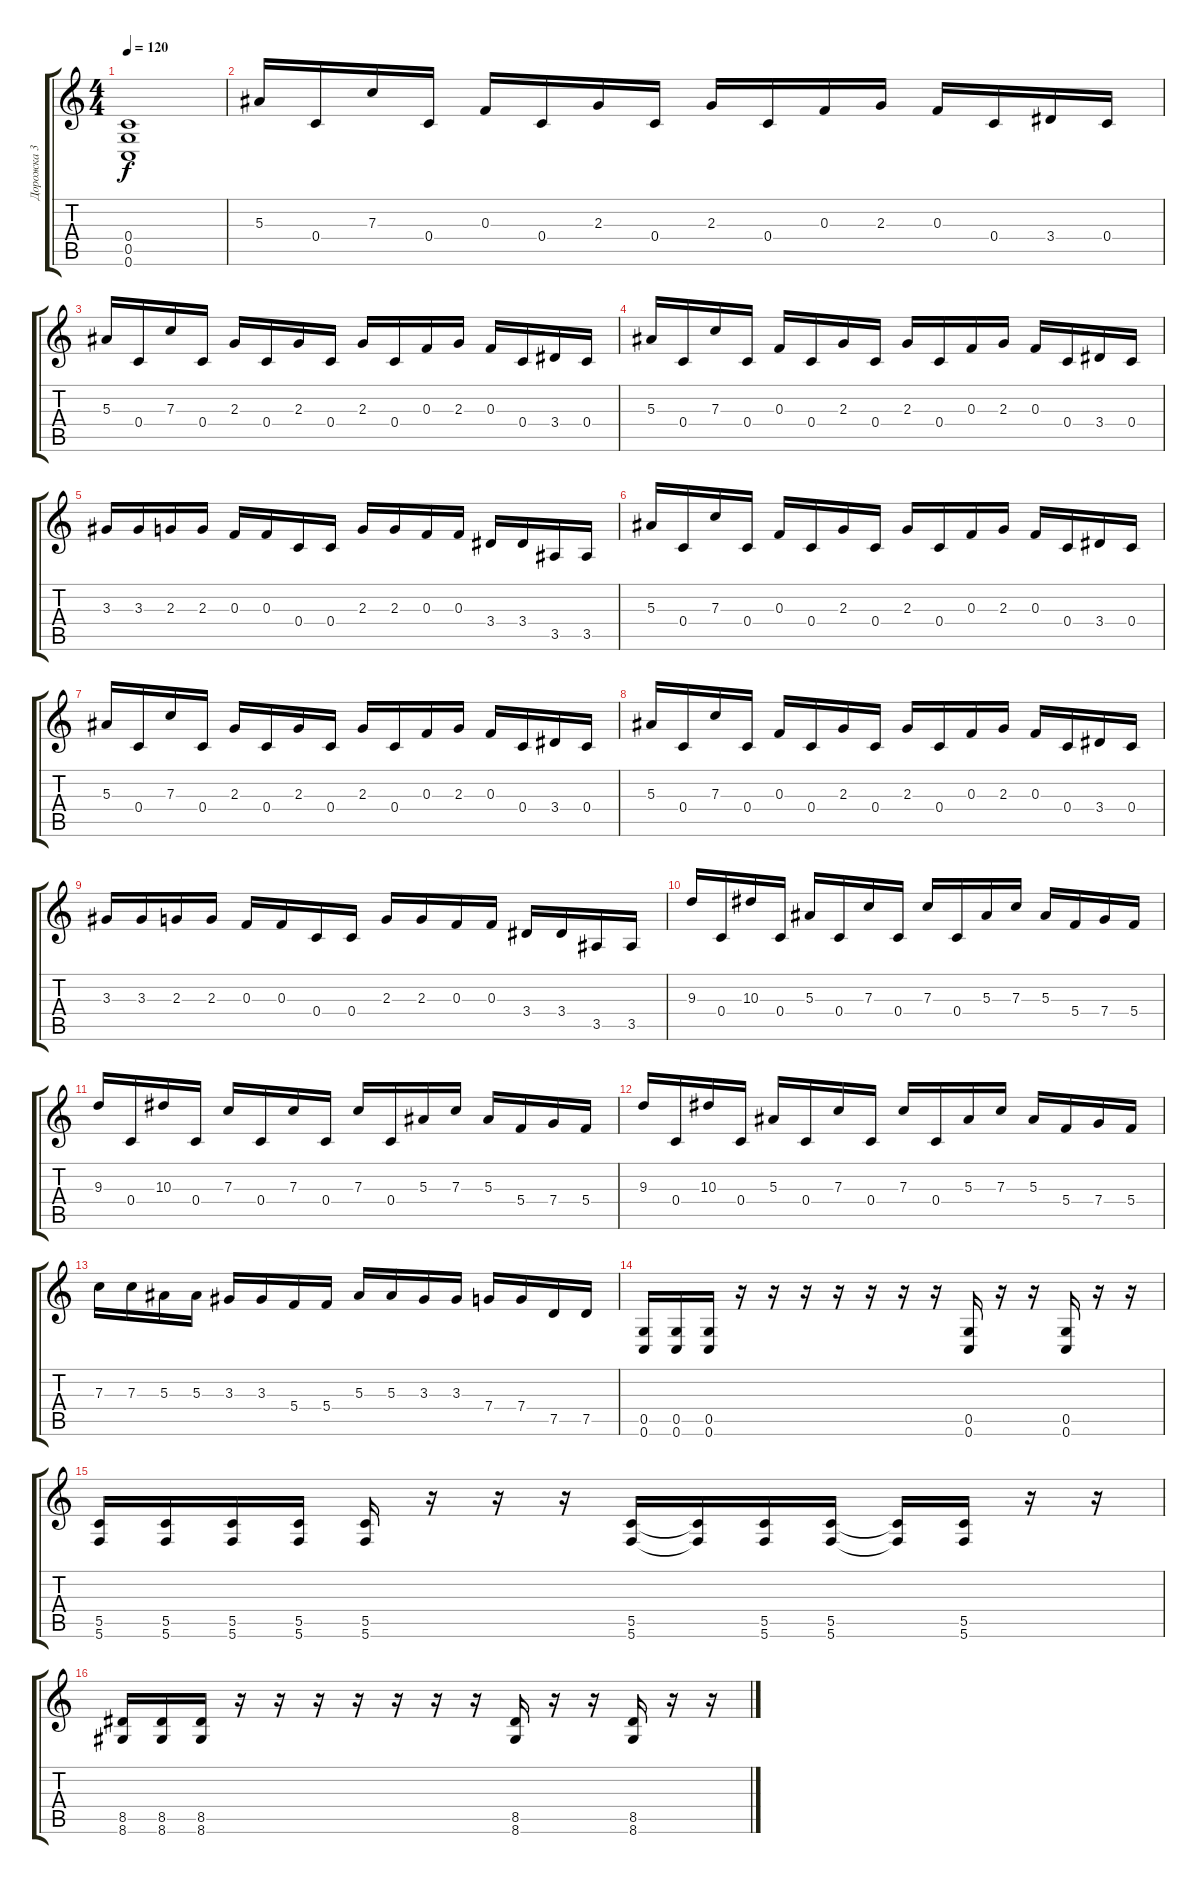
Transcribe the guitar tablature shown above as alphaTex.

\track ("Дорожка 3" "Дорожка 3") {instrument distortionguitar}
\staff {score tabs}
\tuning (D4 A3 F3 C3 G2 C2) {hide}
\ts (4 4)
\tempo 120
\clef g2
\ks c
(0.4 0.5 0.6).1{dy f} |
5.3.16 0.4.16 7.3.16 0.4.16 0.3.16 0.4.16 2.3.16 0.4.16 2.3.16 0.4.16 0.3.16 2.3.16 0.3.16 0.4.16 3.4.16 0.4.16 |
5.3.16 0.4.16 7.3.16 0.4.16 2.3.16 0.4.16 2.3.16 0.4.16 2.3.16 0.4.16 0.3.16 2.3.16 0.3.16 0.4.16 3.4.16 0.4.16 |
5.3.16 0.4.16 7.3.16 0.4.16 0.3.16 0.4.16 2.3.16 0.4.16 2.3.16 0.4.16 0.3.16 2.3.16 0.3.16 0.4.16 3.4.16 0.4.16 |
3.3.16 3.3.16 2.3.16 2.3.16 0.3.16 0.3.16 0.4.16 0.4.16 2.3.16 2.3.16 0.3.16 0.3.16 3.4.16 3.4.16 3.5.16 3.5.16 |
5.3.16 0.4.16 7.3.16 0.4.16 0.3.16 0.4.16 2.3.16 0.4.16 2.3.16 0.4.16 0.3.16 2.3.16 0.3.16 0.4.16 3.4.16 0.4.16 |
5.3.16 0.4.16 7.3.16 0.4.16 2.3.16 0.4.16 2.3.16 0.4.16 2.3.16 0.4.16 0.3.16 2.3.16 0.3.16 0.4.16 3.4.16 0.4.16 |
5.3.16 0.4.16 7.3.16 0.4.16 0.3.16 0.4.16 2.3.16 0.4.16 2.3.16 0.4.16 0.3.16 2.3.16 0.3.16 0.4.16 3.4.16 0.4.16 |
3.3.16 3.3.16 2.3.16 2.3.16 0.3.16 0.3.16 0.4.16 0.4.16 2.3.16 2.3.16 0.3.16 0.3.16 3.4.16 3.4.16 3.5.16 3.5.16 |
9.3.16 0.4.16 10.3.16 0.4.16 5.3.16 0.4.16 7.3.16 0.4.16 7.3.16 0.4.16 5.3.16 7.3.16 5.3.16 5.4.16 7.4.16 5.4.16 |
9.3.16 0.4.16 10.3.16 0.4.16 7.3.16 0.4.16 7.3.16 0.4.16 7.3.16 0.4.16 5.3.16 7.3.16 5.3.16 5.4.16 7.4.16 5.4.16 |
9.3.16 0.4.16 10.3.16 0.4.16 5.3.16 0.4.16 7.3.16 0.4.16 7.3.16 0.4.16 5.3.16 7.3.16 5.3.16 5.4.16 7.4.16 5.4.16 |
7.3.16 7.3.16 5.3.16 5.3.16 3.3.16 3.3.16 5.4.16 5.4.16 5.3.16 5.3.16 3.3.16 3.3.16 7.4.16 7.4.16 7.5.16 7.5.16 |
(0.5 0.6).16{balance 8} (0.5 0.6).16 (0.5 0.6).16 r.16 r.16 r.16 r.16 r.16 r.16 r.16 (0.5 0.6).16 r.16 r.16 (0.5 0.6).16 r.16 r.16 |
(5.5 5.6).16 (5.5 5.6).16 (5.5 5.6).16 (5.5 5.6).16 (5.5 5.6).16 r.16 r.16 r.16 (5.5 5.6).16 (5.5{t} 5.6{t}).16 (5.5 5.6).16 (5.5 5.6).16 (5.5{t} 5.6{t}).16 (5.5 5.6).16 r.16 r.16 |
(8.5 8.6).16 (8.5 8.6).16 (8.5 8.6).16 r.16 r.16 r.16 r.16 r.16 r.16 r.16 (8.5 8.6).16 r.16 r.16 (8.5 8.6).16 r.16 r.16
